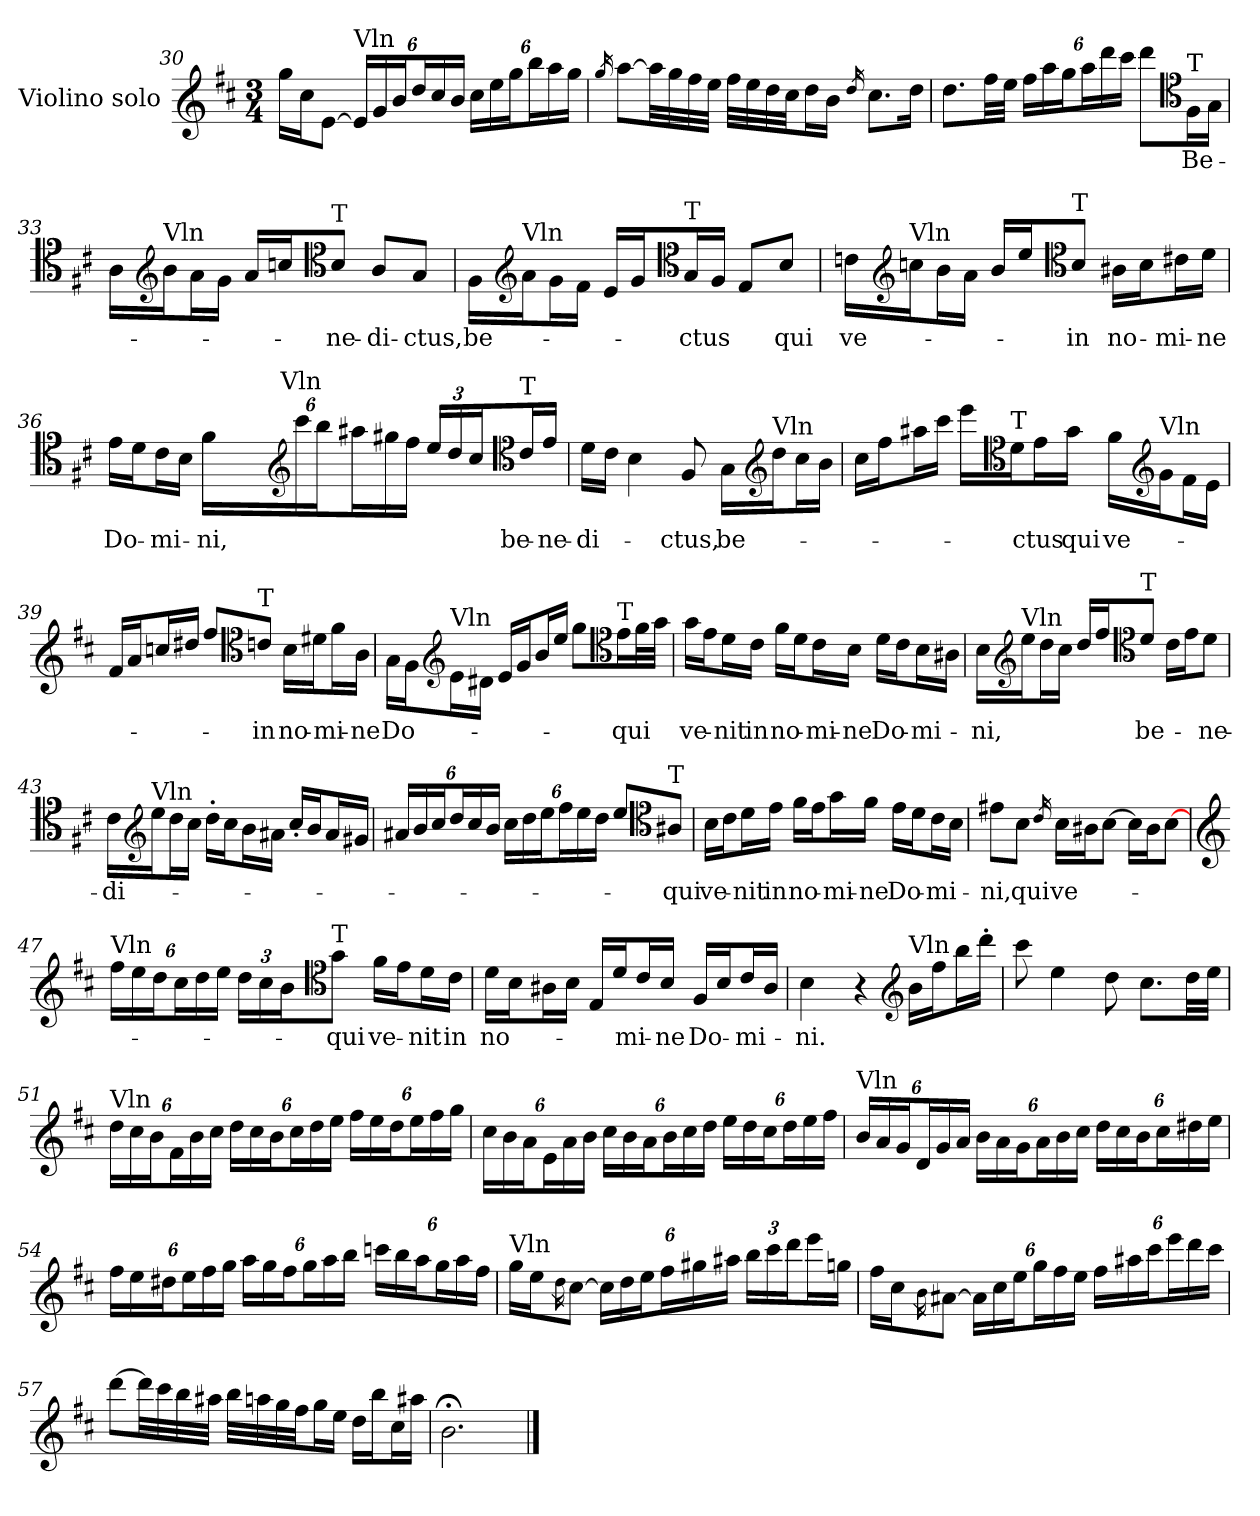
**kern	**text
*part1	*part1
*staff1	*staff1
*I"Violino solo	*
*I'Vl.	*
*clefG2	*
*k[f#c#]	*
*M3/4	*
=30	=30
16gg\LL	.
16cc#\J	.
[8e\J	.
*Xbrackettup	*
!LO:TX:a:t=Vln	!
24e/LL]	.
24g/	.
24b/J	.
24dd/L	.
24cc#/	.
24b/JJ	.
24cc#\LL	.
24ee\	.
24gg\J	.
24bb\L	.
24aa\	.
24gg\JJ	.
=31	=31
16qgg	.
[8aa\L	.
32aa\LL]	.
32gg\	.
32ff#\	.
32ee\JJJ	.
32ff#\LLL	.
32ee\	.
32dd\	.
32cc#\JJ	.
16dd\L	.
16b\JJ	.
16qdd	.
8.cc#\L	.
16dd\Jk	.
=32	=32
8.dd\L	.
32ff#\LL	.
32ee\JJJ	.
24ff#\LL	.
24aa\	.
24gg\J	.
24aa\L	.
24ddd\	.
24ccc#\JJ	.
8ddd\L	.
*clefC4	*
!LO:TX:a:t=T	!
16F#\L	Be-
16G\JJ	.
=33	=33
16A\LL	.
*clefG2	*
!LO:TX:a:t=Vln	!
16b\J	.
16a\L	.
16g\JJ	.
16a/LL	.
16ccn/J	.
*clefC4	*
!LO:TX:a:t=T	!
8B/J	-ne-
8A/L	-di-
8G/J	-ctus,
=34	=34
16F#\LL	be-
*clefG2	*
!LO:TX:a:t=Vln	!
16a\J	.
16g\L	.
16f#\JJ	.
16e/LL	.
16g/J	.
*clefC4	*
!LO:TX:a:t=T	!
16G/L	-ctus
16F#/JJ	.
8E/L	.
8B/J	qui
=35	=35
16cn\LL	ve-
*clefG2	*
!LO:TX:a:t=Vln	!
16ccn\J	.
16b\L	.
16a\JJ	.
16b/LL	.
16ee/J	.
*clefC4	*
!LO:TX:a:t=T	!
8B/J	in
16A#X\LL	no-
16B\J	.
16c#X\L	-mi-
16d\JJ	-ne
=36	=36
16e\LL	Do-
16d\J	.
16c#\L	-mi-
16B\JJ	.
24f#\LL	-ni,
*clefG2	*
!LO:TX:a:t=Vln	!
24ccc#\	.
24bb\J	.
24aa#X\L	.
24gg#X\	.
24ff#\JJ	.
24ee/LL	.
24dd/	.
24cc#/J	.
*clefC4	*
!LO:TX:a:t=T	!
16c#/L	be-
16e/JJ	-ne-
=37	=37
16d\LL	-di-
16c#\JJ	.
4B	.
8F#	-ctus,
16G\LL	be-
*clefG2	*
!LO:TX:a:t=Vln	!
16dd\J	.
16cc#\L	.
16b\JJ	.
=38	=38
16cc#\LL	.
16ff#\J	.
16aa#X\L	.
16ccc#\JJ	.
16eee\LL	.
*clefC4	*
!LO:TX:a:t=T	!
16d\J	.
16e\L	-ctus
16g\JJ	qui
16f#\LL	ve-
*clefG2	*
!LO:TX:a:t=Vln	!
16g\J	.
16f#\L	.
16e\JJ	.
=39	=39
16f#/LL	.
16a/J	.
16ccn/L	.
16dd#X/JJ	.
8ff#/L	.
*clefC4	*
!LO:TX:a:t=T	!
8cn/J	in
16B\LL	no-
16d#\J	.
16f#\L	-mi-
16A\JJ	-ne
=40	=40
16G\LL	Do-
16F#\J	.
*clefG2	*
!LO:TX:a:t=Vln	!
16e\L	.
16d#X\JJ	.
16e/LL	.
16g/J	.
16b/L	.
16ee/JJ	.
8gg\L	.
*clefC4	*
!LO:TX:a:t=T	!
16e\L	qui
32f#\L	.
32g\JJJ	.
=41	=41
16g\LL	ve-
16e\J	.
16d\L	-nit
16c#\JJ	in
16f#\LL	no-
16d\J	.
16c#\L	-mi-
16B\JJ	-ne
16d\LL	Do-
16c#\J	.
16B\L	-mi-
16A#X\JJ	.
=42	=42
16B\LL	-ni,
*clefG2	*
!LO:TX:a:t=Vln	!
16ee\J	.
16dd\L	.
16cc#\JJ	.
16dd/LL	.
16ff#/J	.
*clefC4	*
!LO:TX:a:t=T	!
8d/J	be-
16c#\LL	.
16e\J	.
8d\J	-ne-
=43	=43
16c#\LL	-di-
*clefG2	*
!LO:TX:a:t=Vln	!
16ee\J	.
16dd\L	.
16cc#\JJ	.
16dd'\LL	.
16cc#\J	.
16b\L	.
16a#X\JJ	.
16cc#'/LL	.
16b/J	.
16a#/L	.
16g#X/JJ	.
=44	=44
24a#X/LL	.
24b/	.
24cc#/J	.
24dd/L	.
24cc#/	.
24b/JJ	.
24cc#\LL	.
24dd\	.
24ee\J	.
24ff#\L	.
24ee\	.
24dd\JJ	.
8ee/L	.
*clefC4	*
!LO:TX:a:t=T	!
8A#X/J	qui
=45	=45
16B\LL	ve-
16c#\J	.
16d\L	-nit
16e\JJ	in
16f#\LL	no-
16e\J	.
16g\L	-mi-
16f#\JJ	-ne
16e\LL	Do-
16d\J	.
16c#\L	-mi-
16B\JJ	.
=46	=46
8e#X\L	-ni,
8B\J	qui
16qc#	.
16B\LL	ve-
16A#X\J	.
[8B\J	.
16B\LL]	.
16A#\J	.
[8B\J	.
=47	=47
*clefG2	*
!LO:TX:a:t=Vln	!
24ff#\LL	.
24ee\	.
24dd\J	.
24cc#\L	.
24dd\	.
24ee\JJ	.
24dd\LL	.
24cc#\	.
24b\J	.
*clefC4	*
!LO:TX:a:t=T	!
8g\J	qui
16f#\LL	ve-
16e\J	.
16d\L	-nit
16c#\JJ	in
=48	=48
16d\LL	no-
16B\J	.
16A#X\L	.
16B\JJ	.
16E/LL	.
16d/J	.
16c#/L	-mi-
16B/JJ	-ne
16F#/LL	Do-
16B/J	.
16c#/L	-mi-
16A#/JJ	.
=49	=49
4B	-ni.
4r	.
*clefG2	*
!LO:TX:a:t=Vln	!
16b\LL	.
16ff#\J	.
16bb\L	.
16ddd'\JJ	.
=50	=50
8ccc#	.
4ee	.
8dd	.
8.cc#\L	.
32dd\LL	.
32ee\JJJ	.
=51	=51
!LO:TX:a:t=Vln	!
24dd\LL	.
24cc#\	.
24b\J	.
24f#\L	.
24b\	.
24cc#\JJ	.
24dd\LL	.
24cc#\	.
24b\J	.
24cc#\L	.
24dd\	.
24ee\JJ	.
24ff#\LL	.
24ee\	.
24dd\J	.
24ee\L	.
24ff#\	.
24gg\JJ	.
=52	=52
24cc#\LL	.
24b\	.
24a\J	.
24e\L	.
24a\	.
24b\JJ	.
24cc#\LL	.
24b\	.
24a\J	.
24b\L	.
24cc#\	.
24dd\JJ	.
24ee\LL	.
24dd\	.
24cc#\J	.
24dd\L	.
24ee\	.
24ff#\JJ	.
=53	=53
!LO:TX:a:t=Vln	!
24b/LL	.
24a/	.
24g/J	.
24d/L	.
24g/	.
24a/JJ	.
24b\LL	.
24a\	.
24g\J	.
24a\L	.
24b\	.
24cc#\JJ	.
24dd\LL	.
24cc#\	.
24b\J	.
24cc#\L	.
24dd#X\	.
24ee\JJ	.
=54	=54
24ff#\LL	.
24ee\	.
24dd#X\J	.
24ee\L	.
24ff#\	.
24gg\JJ	.
24aa\LL	.
24gg\	.
24ff#\J	.
24gg\L	.
24aa\	.
24bb\JJ	.
24cccn\LL	.
24bb\	.
24aa\J	.
24gg\L	.
24aa\	.
24ff#\JJ	.
=55	=55
!LO:TX:a:t=Vln	!
16gg\LL	.
16ee\J	.
16qdd\	.
[8cc#\J	.
24cc#\LL]	.
24dd\	.
24ee\J	.
24ff#\L	.
24gg#X\	.
24aa#X\JJ	.
24bb\LL	.
24ccc#\	.
24ddd\J	.
16eee\L	.
16ggn\JJ	.
=56	=56
16ff#\LL	.
16cc#\J	.
16qb\	.
[8a#X\J	.
24a#\LL]	.
24cc#\	.
24ee\J	.
24gg\L	.
24ff#\	.
24ee\JJ	.
24ff#\LL	.
24aa#X\	.
24ccc#\J	.
24eee\L	.
24ddd\	.
24ccc#\JJ	.
=57	=57
[8ddd\L	.
32ddd\LL]	.
32ccc#\	.
32bb\	.
32aa#X\JJJ	.
32bb\LLL	.
32aan\	.
32gg\	.
32ff#\JJ	.
16gg\L	.
16ee\JJ	.
16dd\LL	.
16bb\J	.
16cc#\L	.
16aa#X\JJ	.
=58	=58
2.b;<	.
==	==
*-	*-
